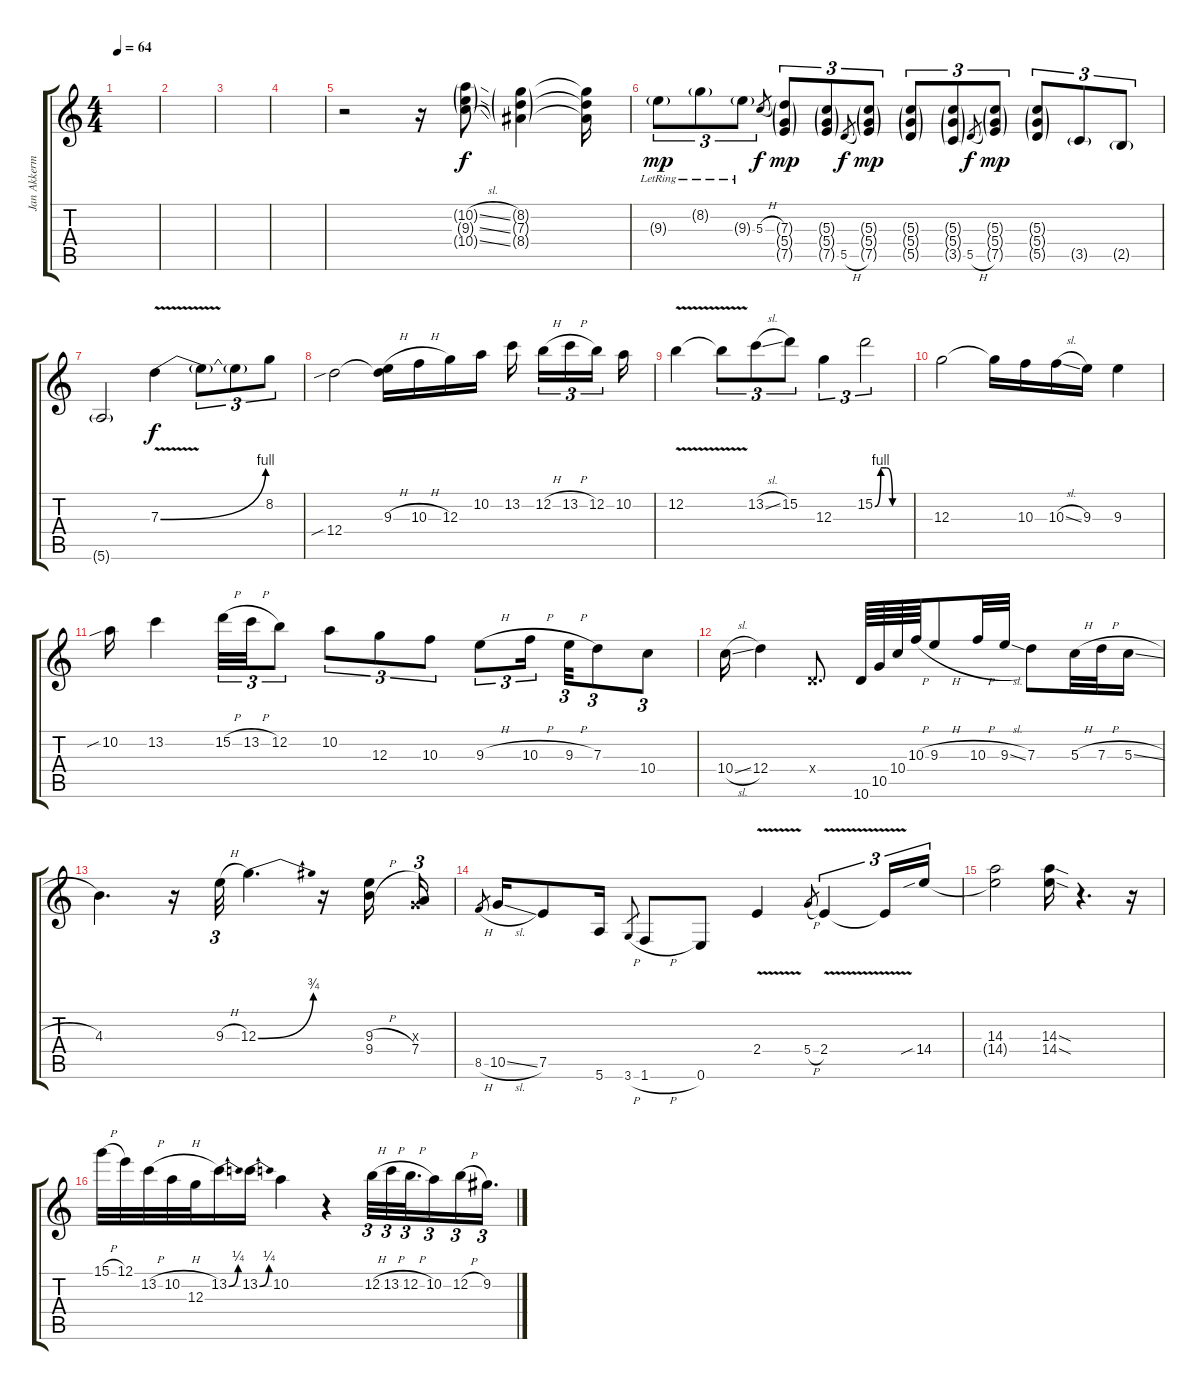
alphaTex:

\track ("Jan Akkerman (distortion)" "Jan Akkerm") {instrument distortionguitar}
\staff {score tabs}
\tuning (E4 B3 G3 D3 A2 E2) {hide}
\ts (4 4)
\tempo 64
\clef g2
\ks c
|
|
|
|
r.2 r.16 (10.2{sl g} 9.3{sl g} 10.4{sl g}).8 (8.2{g} 7.3{g} 8.4{g}).4 (8.2{t} 7.3{t} 8.4{t}).16{dy f} |
9.3{g lr}.8{tu (3 2) dy mp} 8.2{g lr}.8{tu (3 2)} 9.3{g lr}.8{tu (3 2)} 5.3{h}.8{gr dy f} (7.3{g} 5.4{g} 7.5{g}).8{tu (3 2) dy mp} (5.3{g} 5.4{g} 7.5{g}).8{tu (3 2)} 5.5{h}.8{gr dy f} (5.3{g} 5.4{g} 7.5{g}).8{tu (3 2) dy mp} (5.3{g} 5.4{g} 5.5{g}).8{tu (3 2)} (5.3{g} 5.4{g} 3.5{g}).8{tu (3 2)} 5.5{h}.8{gr dy f} (5.3{g} 5.4{g} 7.5{g}).8{tu (3 2) dy mp} (5.3{g} 5.4{g} 5.5{g}).8{tu (3 2)} 3.5{g}.8{tu (3 2)} 2.5{g}.8{tu (3 2)} |
5.6{g}.2 7.3{be (bend 0 0 60 4) v}.4{dy f} 7.3{t}.8{tu (3 2)} 7.3{t}.8{tu (3 2)} 8.2.8{tu (3 2)} |
12.4{sib}.2 (9.3{h} 12.4{t}).16 10.3{h}.16 12.3.16 10.2.16 13.2.16{beam splitsecondary} 12.2{h}.16{tu (3 2)} 13.2{h}.16{tu (3 2)} 12.2.16{tu (3 2) beam splitsecondary} 10.2.16 |
12.2{v}.4 12.2{t}.8{tu (3 2)} 13.2{sl}.8{tu (3 2)} 15.2.8{tu (3 2)} 12.3.4{tu (3 2)} 15.2{be (custom 0 0 10 4 20 4 30 0 60 0)}.2{tu (3 2)} |
12.3.2 12.3{t}.16 10.3.16 10.3{sl}.16 9.3.16 9.3.4 |
10.2{sib}.16 13.2.4 15.2{h}.32{tu (3 2)} 13.2{h}.32{tu (3 2)} 12.2.8{tu (3 2)} 10.2.8{tu (3 2)} 12.3.8{tu (3 2)} 10.3.8{tu (3 2)} 9.3{h}.8{tu (3 2)} 10.3{h}.16{tu (3 2) beam splitsecondary} 9.3{h}.32{tu (3 2)} 7.3.8{tu (3 2)} 10.4.8{tu (3 2)} |
10.4{sl}.16 12.4.4 0.4{x}.8{d} 10.6.64 10.5.64 10.4.64 10.3{h}.64 9.3{h}.8 10.3{h}.32 9.3{sl}.32 7.3.8 5.3{h}.32 7.3{h}.32 5.3{sl}.16 |
4.3.4{d} r.16 9.3{h}.32{tu (3 2)} 12.3{be (bend 0 0 60 3)}.4{d} r.16 (9.3{h} 9.4{h}).16 (0.3{x} 7.4).16{tu (3 2)} |
8.5{h}.8{gr} 10.5{sl}.16 7.5.8 5.6.16 3.6{h}.8{gr} 1.6{h}.8 0.6.8 2.4{v}.4 5.4{h}.8{gr} 2.4{v}.4{tu (3 2)} 2.4{t}.16{tu (3 2)} 14.4{sib}.16{tu (3 2)} |
(14.3 14.4{t}).2 (14.3{sod} 14.4{sod}).16 r.4{d} r.16 |
15.1{h}.32 12.1.32 13.2{h}.32 10.2{h}.32 12.3.32 13.2{be (bend 0 0 60 1)}.16 13.2{be (bend 0 0 60 1)}.16 10.2.4 r.4 12.2{h}.32{tu (3 2)} 13.2{h}.32{tu (3 2)} 12.2{h}.32{d tu (3 2)} 10.2.16{tu (3 2)} 12.2{h}.16{tu (3 2)} 9.2.16{d tu (3 2)}
